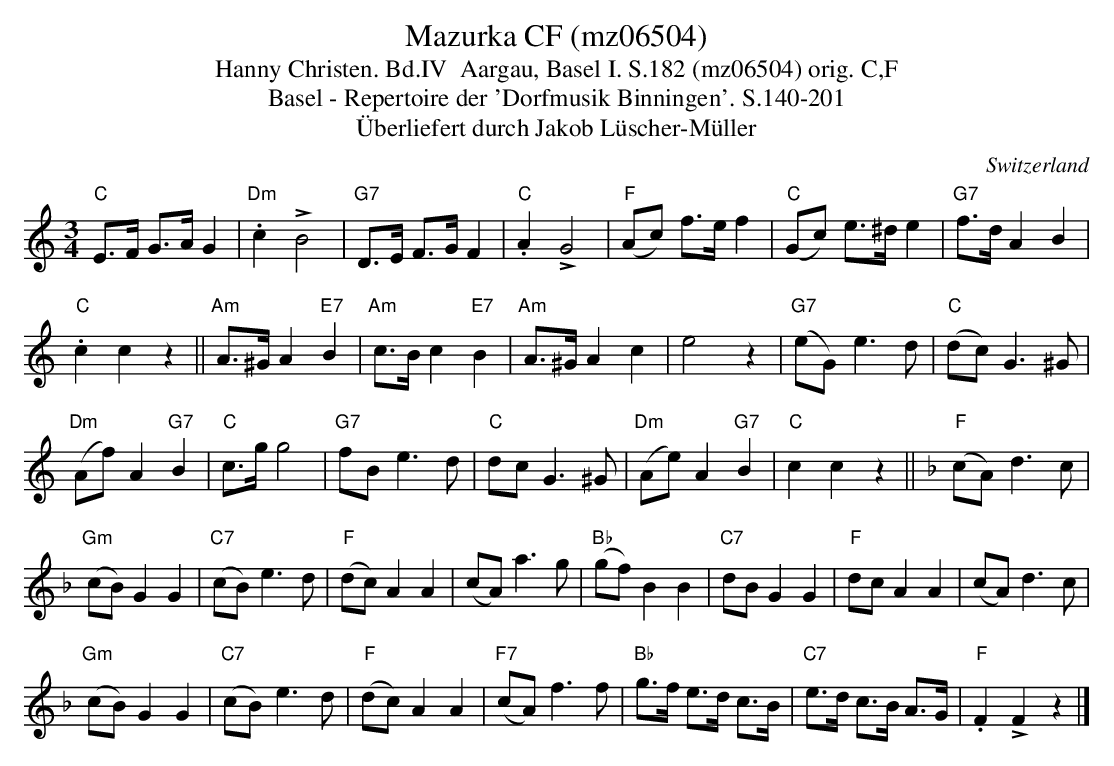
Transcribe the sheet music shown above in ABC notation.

X:1
T:Mazurka CF (mz06504)
T:Hanny Christen. Bd.IV  Aargau, Basel I. S.182 (mz06504) orig. C,F
T: Basel - Repertoire der 'Dorfmusik Binningen'. S.140-201
T:Überliefert durch Jakob Lüscher-Müller
M:3/4
L:1/8
O:Switzerland
K:C major
"C"E>F G>AG2 | "Dm".c2!>!B4 | "G7"D>E F>GF2 | "C".A2!>!G4 | ("F"Ac) f>e f2 | ("C"Gc) e>^de2 | "G7"f>dA2B2 |
"C".c2c2z2 || "Am"A>^GA2"E7"B2 | "Am"c>Bc2"E7"B2 | "Am"A>^G A2c2 | e4z2 | ("G7"eG) e3d | ("C"dc)G3^G |
("Dm"Af)A2"G7"B2 | "C"c>gg4 | "G7"fBe3d | "C"dcG3^G | ("Dm"Ae)A2"G7"B2 | "C"c2c2z2 || [K:F] ("F"cA) d3c |
("Gm"cB)  G2G2 | ("C7"cB)e3d | ("F"dc)A2A2 | (cA)a3g | ("Bb"gf)B2B2 | "C7"dBG2G2 | "F"dcA2A2 | (cA)d3c |
("Gm"cB)  G2G2 | ("C7"cB)e3d | ("F"dc)A2A2 | ("F7"cA)f3f | "Bb"g>f e>d c>B | "C7"e>d c>B A>G | "F".F2!>!F2z2 |]
